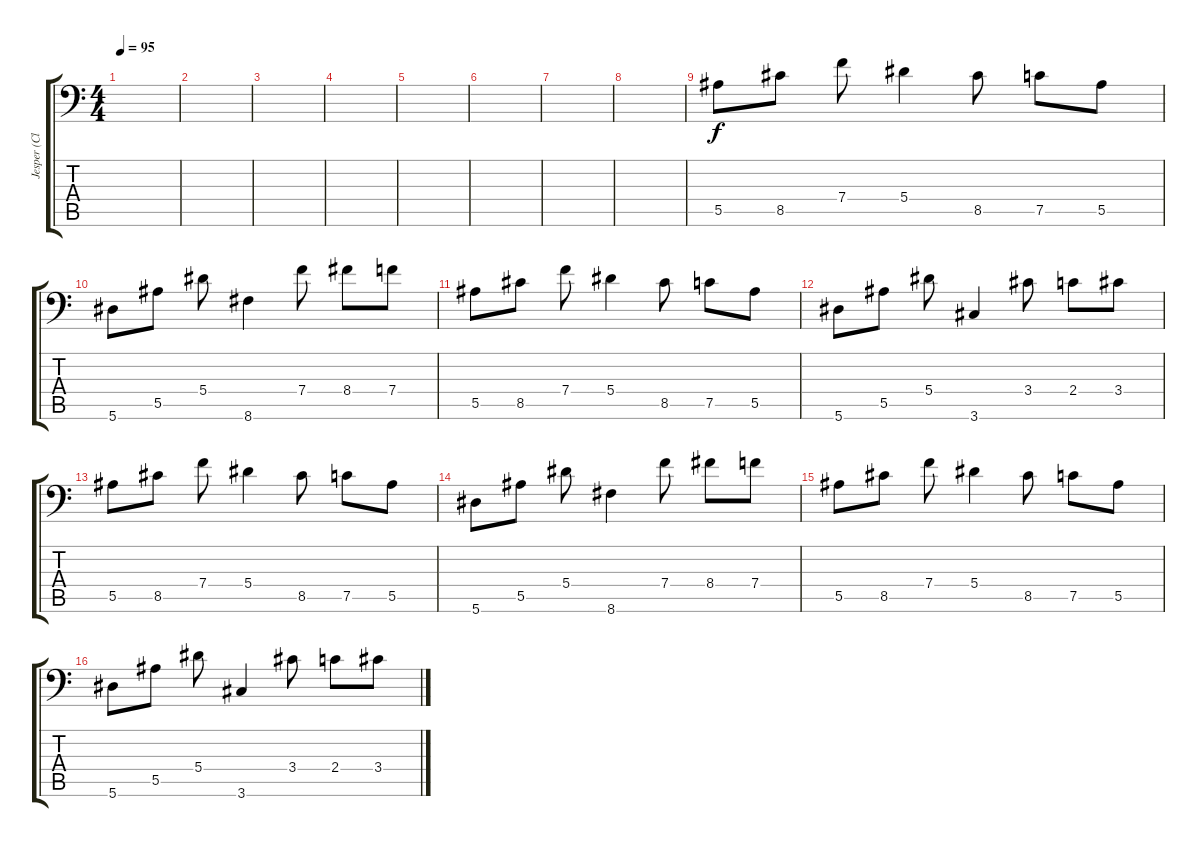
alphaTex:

\track ("Jesper (Clean)" "Jesper (Cl") {instrument acousticguitarsteel}
\staff {score tabs}
\tuning (C4 G3 Eb3 Bb2 F2 Bb1) {hide}
\ts (4 4)
\tempo 95
\clef f4
\ks c
|
|
|
|
|
|
|
|
5.5.8 8.5.8 7.4.8 5.4.4 8.5.8 7.5.8 5.5.8 |
5.6.8 5.5.8 5.4.8 8.6.4 7.4.8 8.4.8 7.4.8 |
5.5.8 8.5.8 7.4.8 5.4.4 8.5.8 7.5.8 5.5.8 |
5.6.8 5.5.8 5.4.8 3.6.4 3.4.8 2.4.8 3.4.8 |
5.5.8 8.5.8 7.4.8 5.4.4 8.5.8 7.5.8 5.5.8 |
5.6.8 5.5.8 5.4.8 8.6.4 7.4.8 8.4.8 7.4.8 |
5.5.8 8.5.8 7.4.8 5.4.4 8.5.8 7.5.8 5.5.8 |
5.6.8 5.5.8 5.4.8 3.6.4 3.4.8 2.4.8 3.4.8
